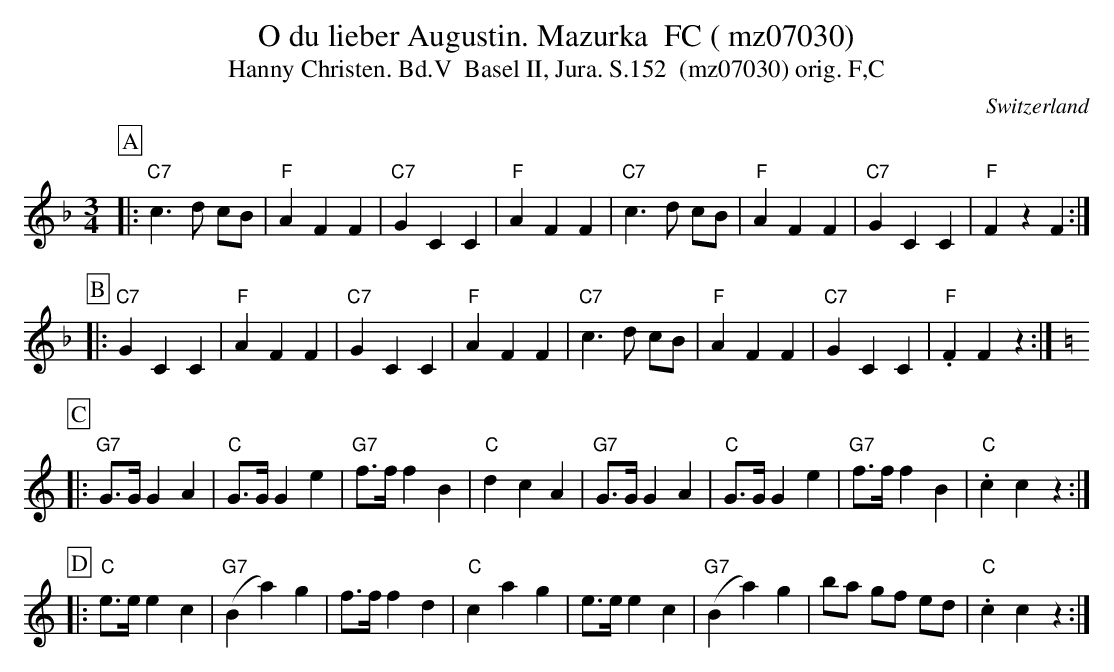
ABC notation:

X:1
T:O du lieber Augustin. Mazurka  FC ( mz07030)
T:Hanny Christen. Bd.V  Basel II, Jura. S.152  (mz07030) orig. F,C
M:3/4
L:1/4
O:Switzerland
K:F major
[P:A] |: "C7"c>d c/B/ | "F"AFF | "C7"GCC | "F"AFF | "C7"c>d c/B/ | "F"AFF | "C7"GCC | "F"FzF :|
[P:B] |: "C7"GCC | "F"AFF | "C7"GCC | "F"AFF | "C7"c>d c/B/ | "F"AFF | "C7"GCC | "F".FFz :|  [K:C]
[P:C] |: "G7"G/>G/GA | "C"G/>G/Ge | "G7"f/>f/fB | "C"dcA | "G7"G/>G/GA | "C"G/>G/Ge  | "G7"f/>f/fB | "C".ccz :|
[P:D] |: "C"e/>e/ec | ("G7"Ba)g | f/>f/fd | "C"cag | e/>e/ec | ("G7"Ba)g | b/a/ g/f/ e/d/ | "C".ccz :|
W:
